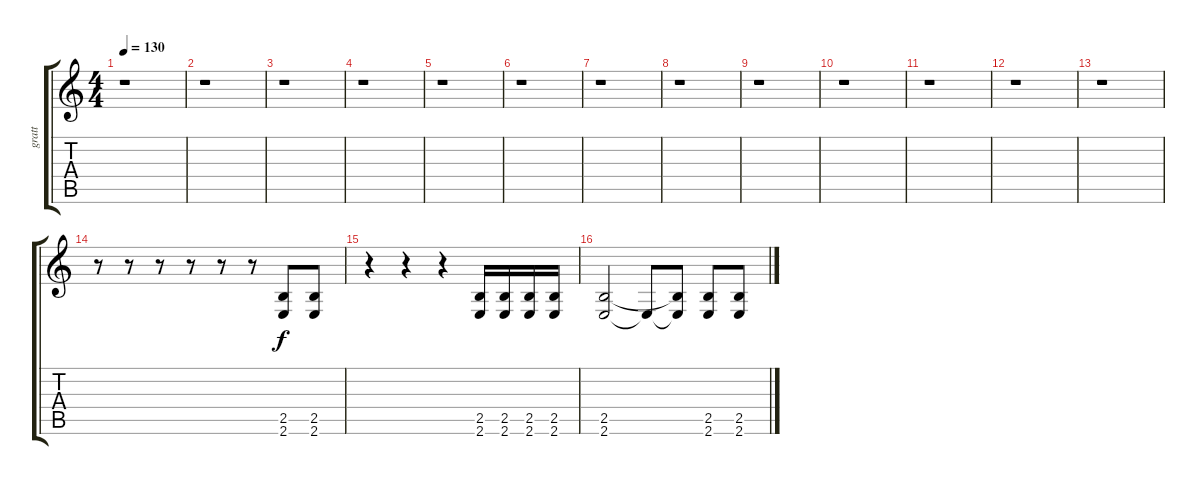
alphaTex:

\track ("gratt" "gratt") {instrument distortionguitar}
\staff {score tabs}
\tuning (E4 B3 G3 D3 A2 D2) {hide}
\ts (4 4)
\tempo 130
\clef g2
\ks c
r.1{dy f} |
r.1 |
r.1 |
r.1 |
r.1 |
r.1 |
r.1 |
r.1 |
r.1 |
r.1 |
r.1 |
r.1 |
r.1 |
r.8 r.8 r.8 r.8 r.8 r.8 (2.5 2.6).8 (2.5 2.6).8 |
r.4 r.4 r.4 (2.5 2.6).16 (2.5 2.6).16 (2.5 2.6).16 (2.5 2.6).16 |
(2.5 2.6).2 2.6{t}.8 (2.5{t} 2.6{t}).8 (2.5 2.6).8 (2.5 2.6).8
